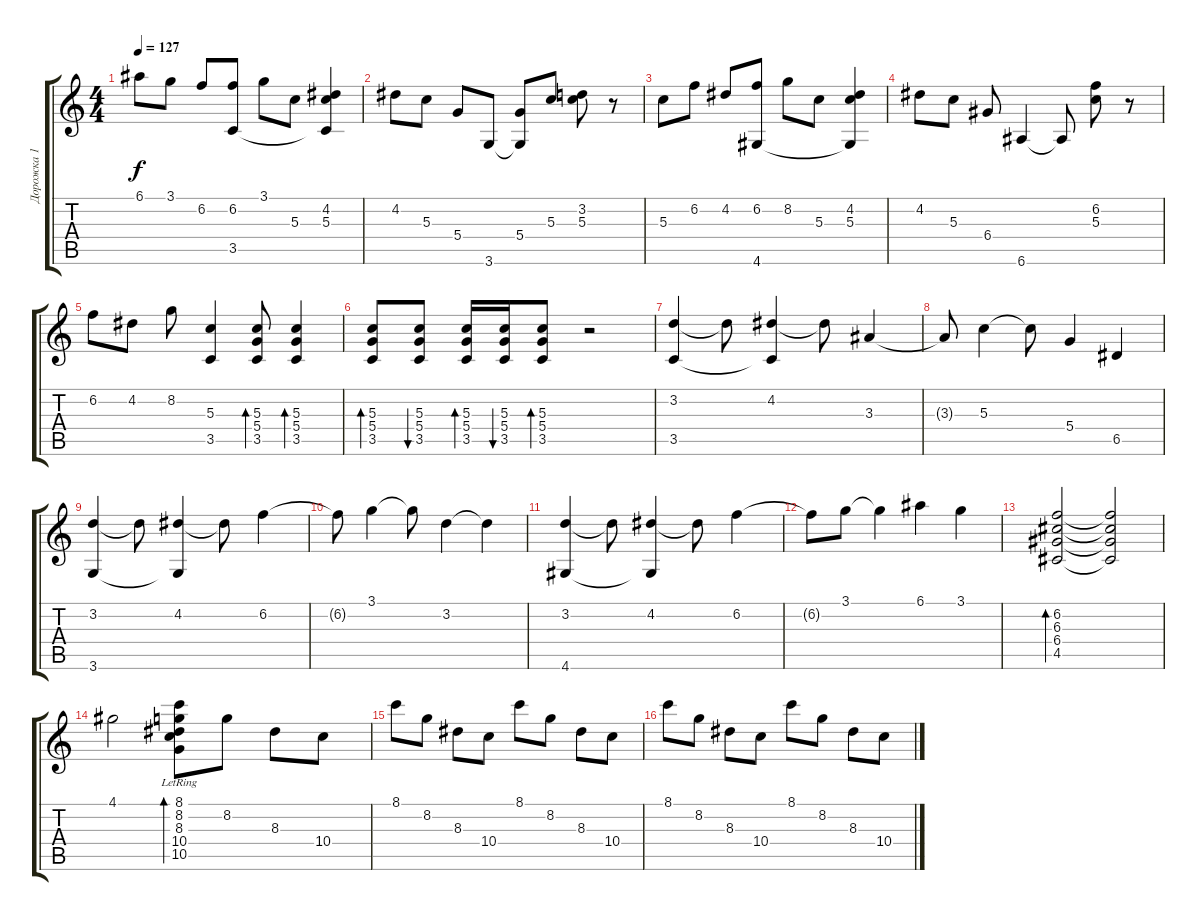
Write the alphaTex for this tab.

\track ("Дорожка 1" "Дорожка 1") {instrument acousticguitarsteel}
\staff {score tabs}
\tuning (E4 B3 G3 D3 A2 E2) {hide}
\ts (4 4)
\tempo 127
\clef g2
\ks c
6.1.8{dy f} 3.1.8 6.2.8 (6.2 3.5).8 3.1.8 5.3.8 (4.2 5.3 3.5{t}).4 |
4.2.8 5.3.8 5.4.8 3.6.8 (5.4 3.6{t}).8 5.3.8 (3.2 5.3).8 r.8 |
5.3.8 6.2.8 4.2.8 (6.2 4.6).8 8.2.8 5.3.8 (4.2 5.3 4.6{t}).4 |
4.2.8 5.3.8 6.4.8 6.6.4 6.6{t}.8 (6.2 5.3).8 r.8 |
6.2.8 4.2.8 8.2.8 (5.3 3.5).4 (5.3 5.4 3.5).8{bd 30} (5.3 5.4 3.5).4{bd 30} |
(5.3 5.4 3.5).8{bd 30} (5.3 5.4 3.5).8{bu 30} (5.3 5.4 3.5).16{bd 30} (5.3 5.4 3.5).16{bu 30} (5.3 5.4 3.5).8{bd 30} r.2 |
(3.2 3.5).4 3.2{t}.8 (4.2 3.5{t}).4 4.2{t}.8 3.3.4 |
3.3{t}.8 5.3.4 5.3{t}.8 5.4.4 6.5.4 |
(3.2 3.6).4 3.2{t}.8 (4.2 3.6{t}).4 4.2{t}.8 6.2.4 |
6.2{t}.8 3.1.4 3.1{t}.8 3.2.4 3.2{t}.4 |
(3.2 4.6).4 3.2{t}.8 (4.2 4.6{t}).4 4.2{t}.8 6.2.4 |
6.2{t}.8 3.1.8 3.1{t}.4 6.1.4 3.1.4 |
(6.2 6.3 6.4 4.5).2{bd 240} (6.2{t} 6.3{t} 6.4{t} 4.5{t}).2 |
4.1.2 (8.1{lr} 8.2{lr} 8.3{lr} 10.4{lr} 10.5{lr}).8{bd 240} 8.2.8 8.3.8 10.4.8 |
8.1.8 8.2.8 8.3.8 10.4.8 8.1.8 8.2.8 8.3.8 10.4.8 |
8.1.8 8.2.8 8.3.8 10.4.8 8.1.8 8.2.8 8.3.8 10.4.8
